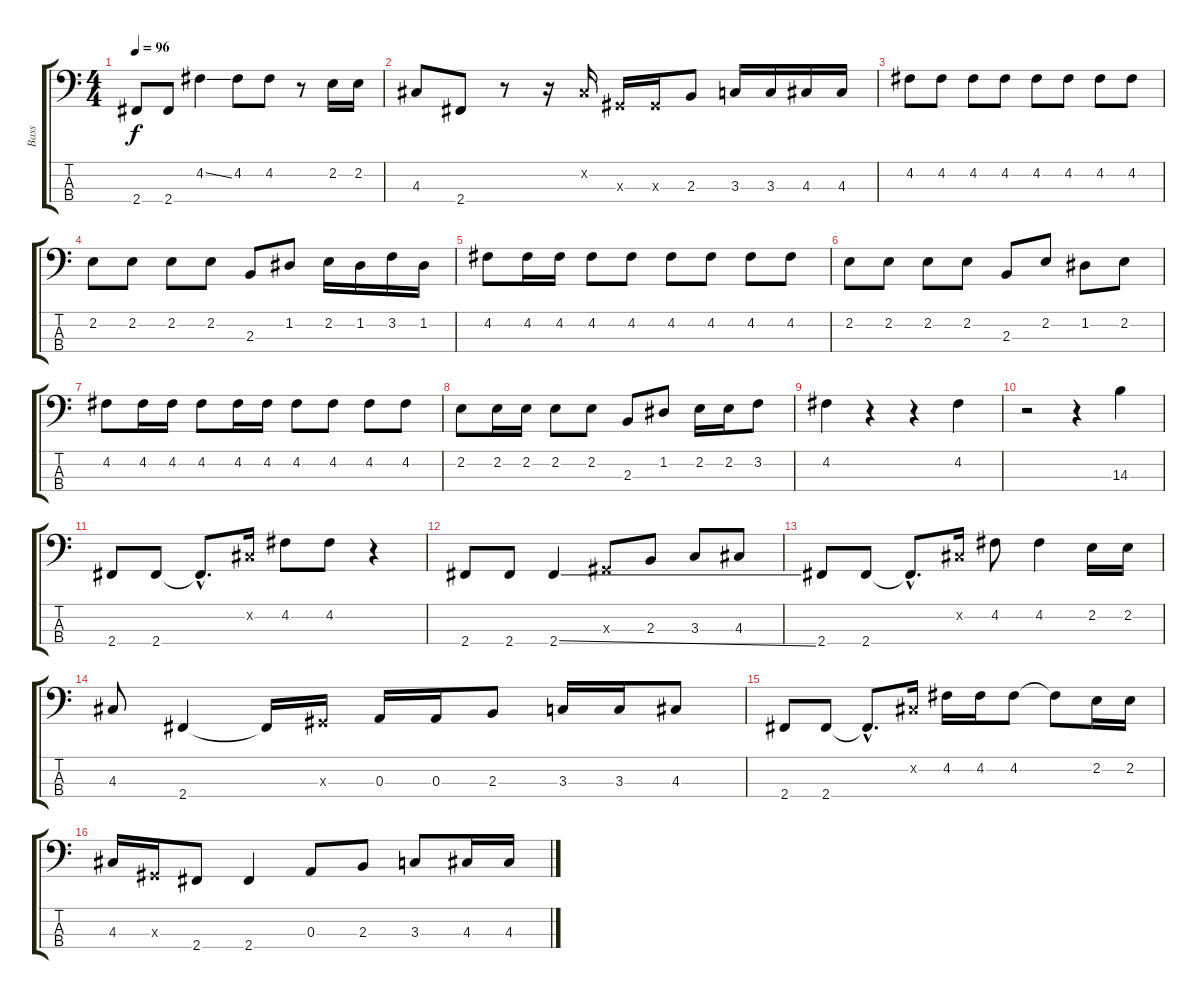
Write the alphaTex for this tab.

\track ("Bass" "Bass") {instrument electricbassfinger}
\staff {score tabs}
\tuning (G2 D2 A1 E1) {hide}
\ts (4 4)
\tempo 96
\clef f4
\ks c
2.4.8{dy f} 2.4.8 4.2{ss}.4 4.2.8 4.2.8 r.8 2.2.16 2.2.16 |
4.3.8 2.4.8 r.8 r.16 -1.2{x}.16 -1.3{x}.16 -1.3{x}.16 2.3.8 3.3.16 3.3.16 4.3.16 4.3.16 |
4.2.8 4.2.8 4.2.8 4.2.8 4.2.8 4.2.8 4.2.8 4.2.8 |
2.2.8 2.2.8 2.2.8 2.2.8 2.3.8 1.2.8 2.2.16 1.2.16 3.2.16 1.2.16 |
4.2.8 4.2.16 4.2.16 4.2.8 4.2.8 4.2.8 4.2.8 4.2.8 4.2.8 |
2.2.8 2.2.8 2.2.8 2.2.8 2.3.8 2.2.8 1.2.8 2.2.8 |
4.2.8 4.2.16 4.2.16 4.2.8 4.2.16 4.2.16 4.2.8 4.2.8 4.2.8 4.2.8 |
2.2.8 2.2.16 2.2.16 2.2.8 2.2.8 2.3.8 1.2.8 2.2.16 2.2.16 3.2.8 |
4.2.4 r.4 r.4 4.2.4 |
r.2 r.4 14.3.4 |
2.4.8 2.4.8 2.4{hac t}.8{d} -1.2{x}.16 4.2.8 4.2.8 r.4 |
2.4.8 2.4.8 2.4{ss}.4 -1.3{x}.8 2.3.8 3.3.8 4.3.8 |
2.4.8 2.4.8 2.4{hac t}.8{d} -1.2{x}.16 4.2.8 4.2.4 2.2.16 2.2.16 |
4.3.8 2.4.4 2.4{t}.16 -1.3{x}.16 0.3.16 0.3.16 2.3.8 3.3.16 3.3.16 4.3.8 |
2.4.8 2.4.8 2.4{hac t}.8{d} -1.2{x}.16 4.2.16 4.2.16 4.2.8 4.2{t}.8 2.2.16 2.2.16 |
4.3.16 -1.3{x}.16 2.4.8 2.4{ss}.4 0.3.8 2.3.8 3.3.8 4.3.16 4.3.16
